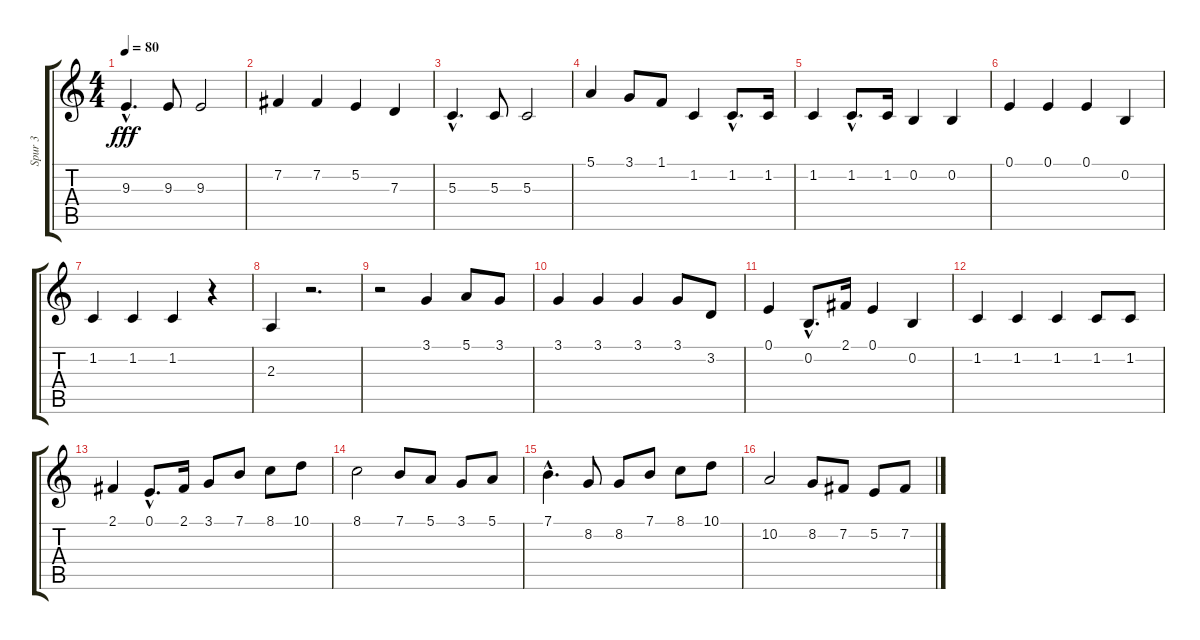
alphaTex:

\track ("Spur 3" "Spur 3") {instrument acousticgrandpiano}
\staff {score tabs}
\tuning (E4 B3 G3 D3 A2 E2) {hide}
\ts (4 4)
\tempo 80
\clef g2
\ks c
9.3{hac}.4{d dy fff} 9.3.8 9.3.2 |
7.2.4 7.2.4 5.2.4 7.3.4 |
5.3{hac}.4{d} 5.3.8 5.3.2 |
5.1.4 3.1.8 1.1.8 1.2.4 1.2{hac}.8{d} 1.2.16 |
1.2.4 1.2{hac}.8{d} 1.2.16 0.2.4 0.2.4 |
0.1.4 0.1.4 0.1.4 0.2.4 |
1.2.4 1.2.4 1.2.4 r.4 |
2.3.4 r.2{d} |
r.2 3.1.4 5.1.8 3.1.8 |
3.1.4 3.1.4 3.1.4 3.1.8 3.2.8 |
0.1.4 0.2{hac}.8{d} 2.1.16 0.1.4 0.2.4 |
1.2.4 1.2.4 1.2.4 1.2.8 1.2.8 |
2.1.4 0.1{hac}.8{d} 2.1.16 3.1.8 7.1.8 8.1.8 10.1.8 |
8.1.2 7.1.8 5.1.8 3.1.8 5.1.8 |
7.1{hac}.4{d} 8.2.8 8.2.8 7.1.8 8.1.8 10.1.8 |
10.2.2 8.2.8 7.2.8 5.2.8 7.2.8
